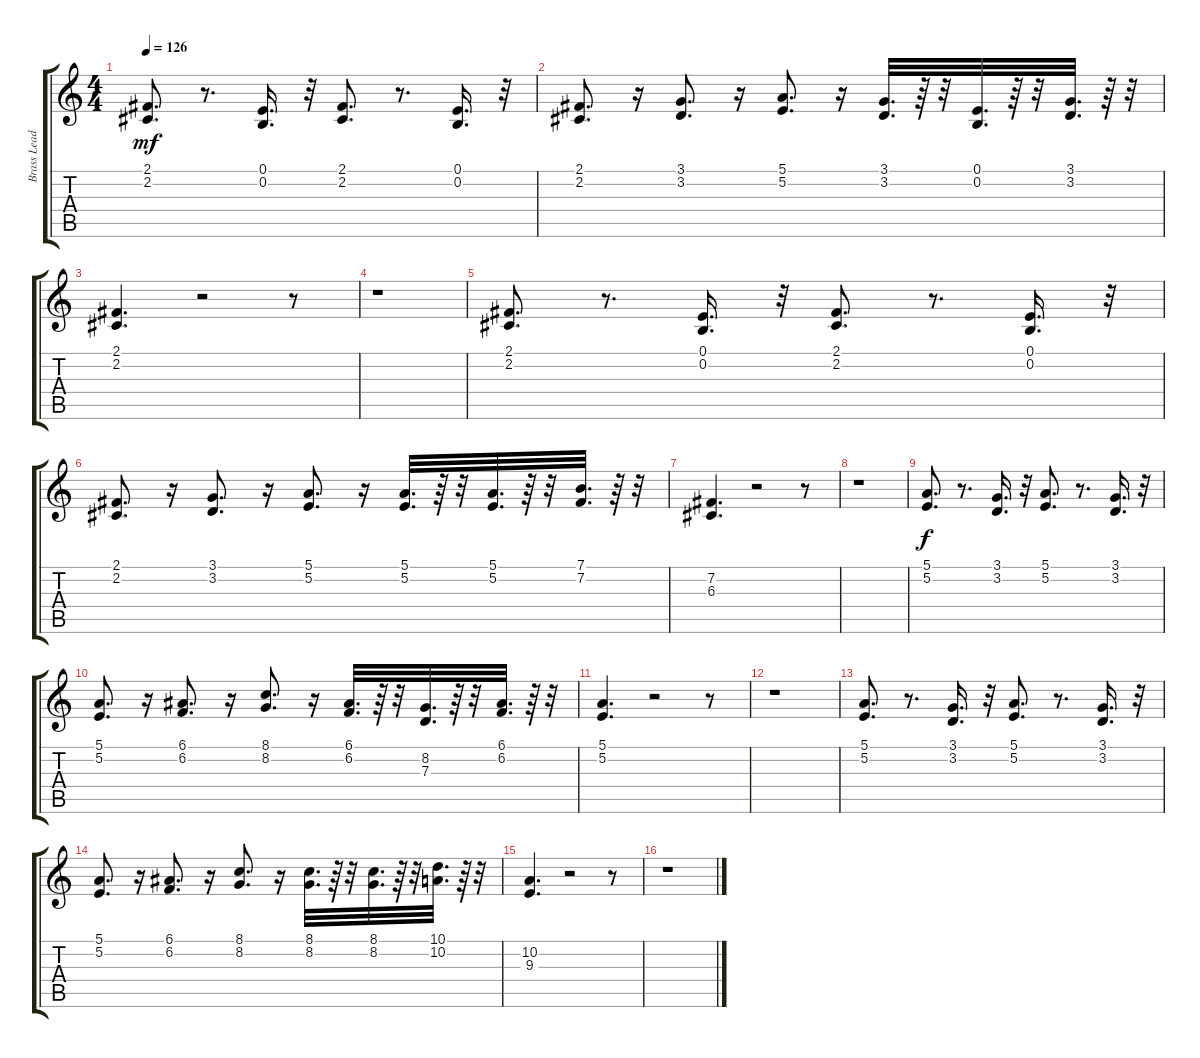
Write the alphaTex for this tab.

\track ("Brass Lead" "Brass Lead") {instrument synthbrass2}
\staff {score tabs}
\tuning (E4 B3 G3 D3 A2 E2) {hide}
\ts (4 4)
\tempo 126
\clef g2
\ks c
(2.1 2.2).8{d dy mf volume 12} r.8{d} (0.1 0.2).16{d} r.32 (2.1 2.2).8{d} r.8{d} (0.1 0.2).16{d} r.32 |
(2.1 2.2).8{d} r.16 (3.1 3.2).8{d} r.16 (5.1 5.2).8{d} r.16 (3.1 3.2).32{d} r.64 r.32 (0.1 0.2).32{d} r.64 r.32 (3.1 3.2).32{d} r.64 r.32 |
(2.1 2.2).4{d volume 12} r.2 r.8 |
r.1 |
(2.1 2.2).8{d volume 12} r.8{d} (0.1 0.2).16{d} r.32 (2.1 2.2).8{d} r.8{d} (0.1 0.2).16{d} r.32 |
(2.1 2.2).8{d} r.16 (3.1 3.2).8{d} r.16 (5.1 5.2).8{d} r.16 (5.1 5.2).32{d} r.64 r.32 (5.1 5.2).32{d} r.64 r.32 (7.1 7.2).32{d} r.64 r.32 |
(7.2 6.3).4{d volume 12} r.2 r.8 |
r.1 |
(5.1 5.2).8{d dy f volume 12} r.8{d} (3.1 3.2).16{d} r.32 (5.1 5.2).8{d} r.8{d} (3.1 3.2).16{d} r.32 |
(5.1 5.2).8{d} r.16 (6.1 6.2).8{d} r.16 (8.1 8.2).8{d} r.16 (6.1 6.2).32{d} r.64 r.32 (8.2 7.3).32{d} r.64 r.32 (6.1 6.2).32{d} r.64 r.32 |
(5.1 5.2).4{d volume 12} r.2 r.8 |
r.1 |
(5.1 5.2).8{d volume 12} r.8{d} (3.1 3.2).16{d} r.32 (5.1 5.2).8{d} r.8{d} (3.1 3.2).16{d} r.32 |
(5.1 5.2).8{d} r.16 (6.1 6.2).8{d} r.16 (8.1 8.2).8{d} r.16 (8.1 8.2).32{d} r.64 r.32 (8.1 8.2).32{d} r.64 r.32 (10.1 10.2).32{d} r.64 r.32 |
(10.2 9.3).4{d volume 12} r.2 r.8 |
r.1
